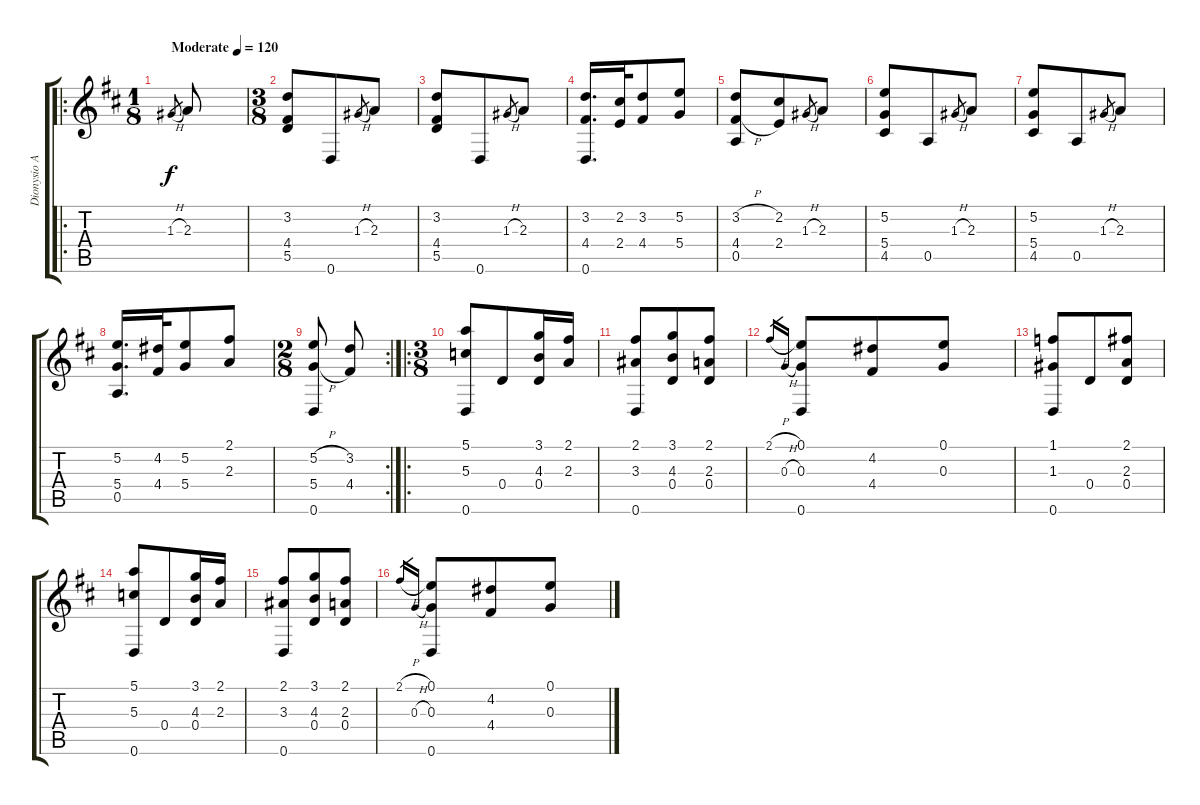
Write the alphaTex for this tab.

\track ("Dionysio Aguado" "Dionysio A") {instrument acousticguitarnylon}
\staff {score tabs}
\tuning (E4 B3 G3 D3 A2 D2) {hide}
\ro
\ts (1 8)
\tempo (120 "Moderate")
\clef g2
\ks d
1.3{h}.8{gr dy f instrument acousticguitarnylon} 2.3.8 |
\ts (3 8)
(3.2 4.4 5.5).8 0.6.8 1.3{h}.8{gr} 2.3.8 |
(3.2 4.4 5.5).8 0.6.8 1.3{h}.8{gr} 2.3.8 |
(3.2 4.4 0.6).16{d} (2.2 2.4).32 (3.2 4.4).8 (5.2 5.4).8 |
(3.2{h} 4.4{h} 0.5).8 (2.2 2.4).8 1.3{h}.8{gr} 2.3.8 |
(5.2 5.4 4.5).8 0.5.8 1.3{h}.8{gr} 2.3.8 |
(5.2 5.4 4.5).8 0.5.8 1.3{h}.8{gr} 2.3.8 |
(5.2 5.4 0.5).16{d} (4.2 4.4).32 (5.2 5.4).8 (2.1 2.3).8 |
\rc 2
\ts (2 8)
(5.2{h} 5.4{h} 0.6).8 (3.2 4.4).8 |
\ro
\ts (3 8)
(5.1 5.3 0.6).8 0.4.8 (3.1 4.3 0.4).16 (2.1 2.3).16 |
(2.1 3.3 0.6).8 (3.1 4.3 0.4).8 (2.1 2.3 0.4).8 |
2.1{h}.16{gr} 0.3{h}.16{gr} (0.1 0.3 0.6).8 (4.2 4.4).8 (0.1 0.3).8 |
(1.1 1.3 0.6).8 0.4.8 (2.1 2.3 0.4).8 |
(5.1 5.3 0.6).8 0.4.8 (3.1 4.3 0.4).16 (2.1 2.3).16 |
(2.1 3.3 0.6).8 (3.1 4.3 0.4).8 (2.1 2.3 0.4).8 |
2.1{h}.16{gr} 0.3{h}.16{gr} (0.1 0.3 0.6).8 (4.2 4.4).8 (0.1 0.3).8
